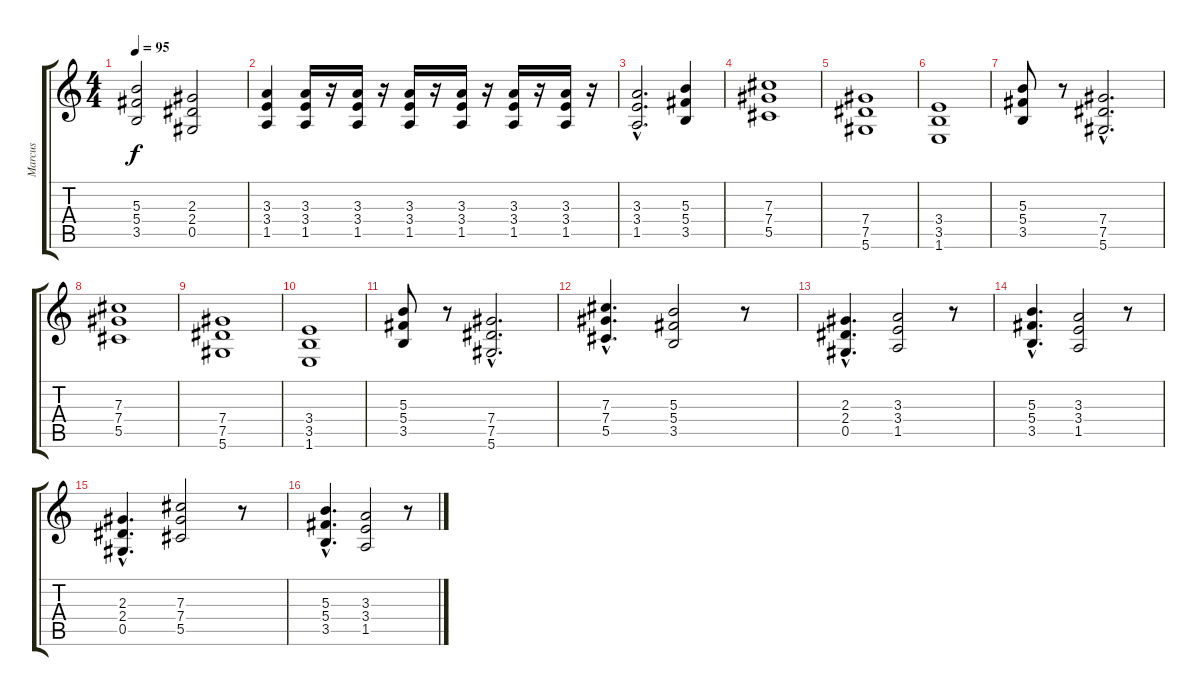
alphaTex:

\track ("Marcus" "Marcus") {instrument distortionguitar}
\staff {score tabs}
\tuning (Eb4 Bb3 Gb3 Db3 Ab2 Eb2) {hide}
\ts (4 4)
\tempo 95
\clef g2
\ks c
(5.3 5.4 3.5).2{dy f} (2.3 2.4 0.5).2 |
(3.3 3.4 1.5).4{volume 14} (3.3 3.4 1.5).16 r.16 (3.3 3.4 1.5).16 r.16 (3.3 3.4 1.5).16 r.16 (3.3 3.4 1.5).16 r.16 (3.3 3.4 1.5).16 r.16 (3.3 3.4 1.5).16 r.16 |
(3.3{hac} 3.4{hac} 1.5{hac}).2{d} (5.3 5.4 3.5).4 |
(7.3 7.4 5.5).1{volume 16} |
(7.4 7.5 5.6).1 |
(3.4 3.5 1.6).1 |
(5.3 5.4 3.5).8 r.8 (7.4{hac} 7.5{hac} 5.6{hac}).2{d} |
(7.3 7.4 5.5).1 |
(7.4 7.5 5.6).1 |
(3.4 3.5 1.6).1 |
(5.3 5.4 3.5).8 r.8 (7.4{hac} 7.5{hac} 5.6{hac}).2{d} |
(7.3{hac} 7.4{hac} 5.5{hac}).4{d} (5.3 5.4 3.5).2 r.8 |
(2.3{hac} 2.4{hac} 0.5{hac}).4{d} (3.3 3.4 1.5).2 r.8 |
(5.3{hac} 5.4{hac} 3.5{hac}).4{d} (3.3 3.4 1.5).2 r.8 |
(2.3{hac} 2.4{hac} 0.5{hac}).4{d} (7.3 7.4 5.5).2 r.8 |
(5.3{hac} 5.4{hac} 3.5{hac}).4{d} (3.3 3.4 1.5).2 r.8
